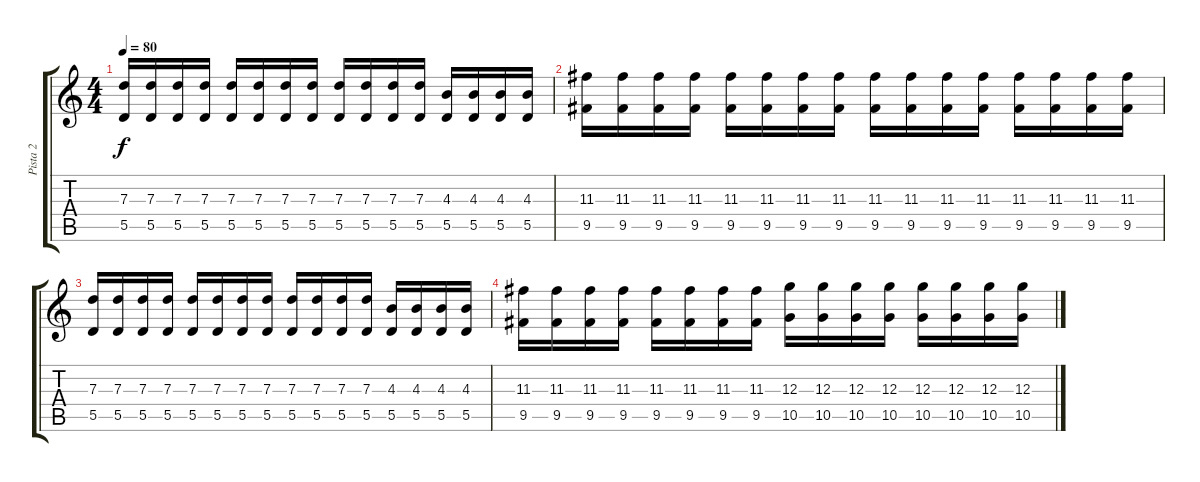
\track ("Pista 2" "Pista 2") {instrument distortionguitar}
\staff {score tabs}
\tuning (E4 B3 G3 D3 A2 E2) {hide}
\ts (4 4)
\tempo 80
\clef g2
\ks c
(7.3 5.5).16{dy f volume 9} (7.3 5.5).16 (7.3 5.5).16 (7.3 5.5).16 (7.3 5.5).16 (7.3 5.5).16 (7.3 5.5).16 (7.3 5.5).16 (7.3 5.5).16 (7.3 5.5).16 (7.3 5.5).16 (7.3 5.5).16 (4.3 5.5).16 (4.3 5.5).16 (4.3 5.5).16 (4.3 5.5).16 |
(11.3 9.5).16 (11.3 9.5).16 (11.3 9.5).16 (11.3 9.5).16 (11.3 9.5).16 (11.3 9.5).16 (11.3 9.5).16 (11.3 9.5).16 (11.3 9.5).16 (11.3 9.5).16 (11.3 9.5).16 (11.3 9.5).16 (11.3 9.5).16 (11.3 9.5).16 (11.3 9.5).16 (11.3 9.5).16 |
(7.3 5.5).16{volume 9} (7.3 5.5).16 (7.3 5.5).16 (7.3 5.5).16 (7.3 5.5).16 (7.3 5.5).16 (7.3 5.5).16 (7.3 5.5).16 (7.3 5.5).16 (7.3 5.5).16 (7.3 5.5).16 (7.3 5.5).16 (4.3 5.5).16 (4.3 5.5).16 (4.3 5.5).16 (4.3 5.5).16 |
(11.3 9.5).16 (11.3 9.5).16 (11.3 9.5).16 (11.3 9.5).16 (11.3 9.5).16 (11.3 9.5).16 (11.3 9.5).16 (11.3 9.5).16 (12.3 10.5).16 (12.3 10.5).16 (12.3 10.5).16 (12.3 10.5).16 (12.3 10.5).16 (12.3 10.5).16 (12.3 10.5).16 (12.3 10.5).16
